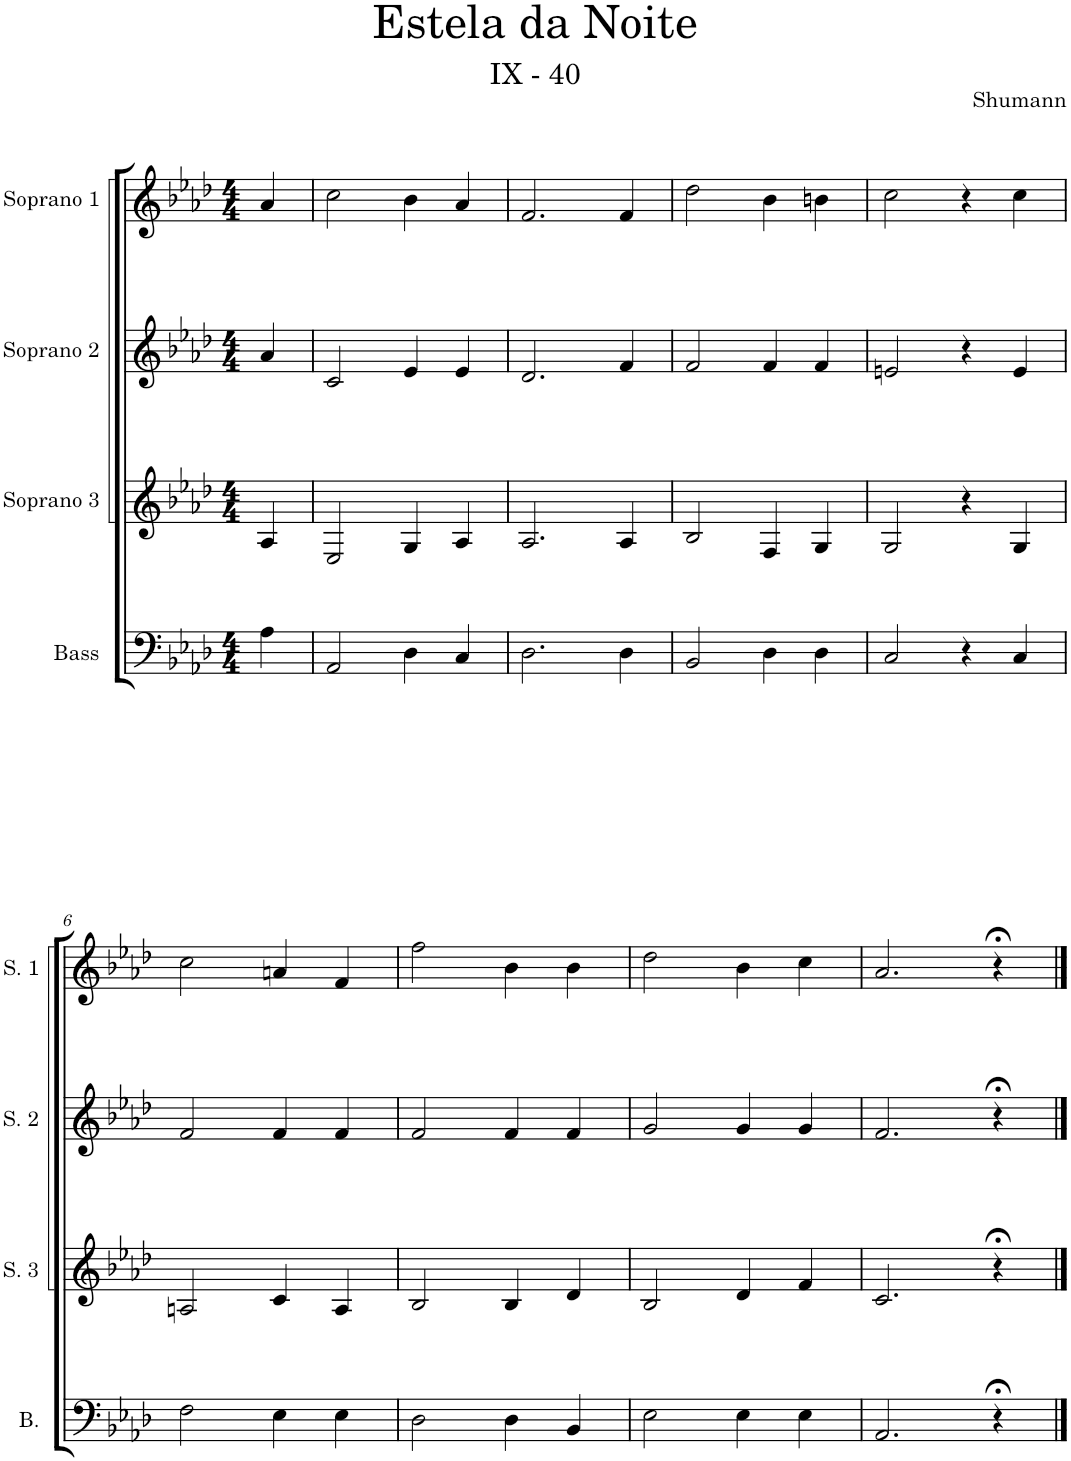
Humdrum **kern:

**kern	**kern	**kern	**kern
*part4	*part3	*part2	*part1
*staff4	*staff3	*staff2	*staff1
*I"Bass	*I"Soprano 3	*I"Soprano 2	*I"Soprano 1
*I'B.	*I'S. 3	*I'S. 2	*I'S. 1
*clefF4	*clefG2	*clefG2	*clefG2
*k[b-e-a-d-]	*k[b-e-a-d-]	*k[b-e-a-d-]	*k[b-e-a-d-]
*M4/4	*M4/4	*M4/4	*M4/4
=1	=1	=1	=1
4A-\	4A-/	4a-/	4a-/
=2	=2	=2	=2
2AA-/	2E-/	2c/	2cc\
4D-\	4G/	4e-/	4b-\
4C/	4A-/	4e-/	4a-/
=3	=3	=3	=3
2.D-\	2.A-/	2.d-/	2.f/
4D-\	4A-/	4f/	4f/
=4	=4	=4	=4
2BB-/	2B-/	2f/	2dd-\
4D-\	4F/	4f/	4b-\
4D-\	4G/	4f/	4bn\
=5	=5	=5	=5
2C/	2G/	2en/	2cc\
4r	4r	4r	4r
4C/	4G/	4e/	4cc\
!!LO:LB:g=z
=6	=6	=6	=6
2F\	2An/	2f/	2cc\
4E-\	4c/	4f/	4an/
4E-\	4A/	4f/	4f/
=7	=7	=7	=7
2D-\	2B-/	2f/	2ff\
4D-\	4B-/	4f/	4b-\
4BB-/	4d-/	4f/	4b-\
=8	=8	=8	=8
2E-\	2B-/	2g/	2dd-\
4E-\	4d-/	4g/	4b-\
4E-\	4f/	4g/	4cc\
=9	=9	=9	=9
2.AA-/	2.c/	2.f/	2.a-/
4r;<	4r;<	4r;<	4r;<
==	==	==	==
*-	*-	*-	*-
